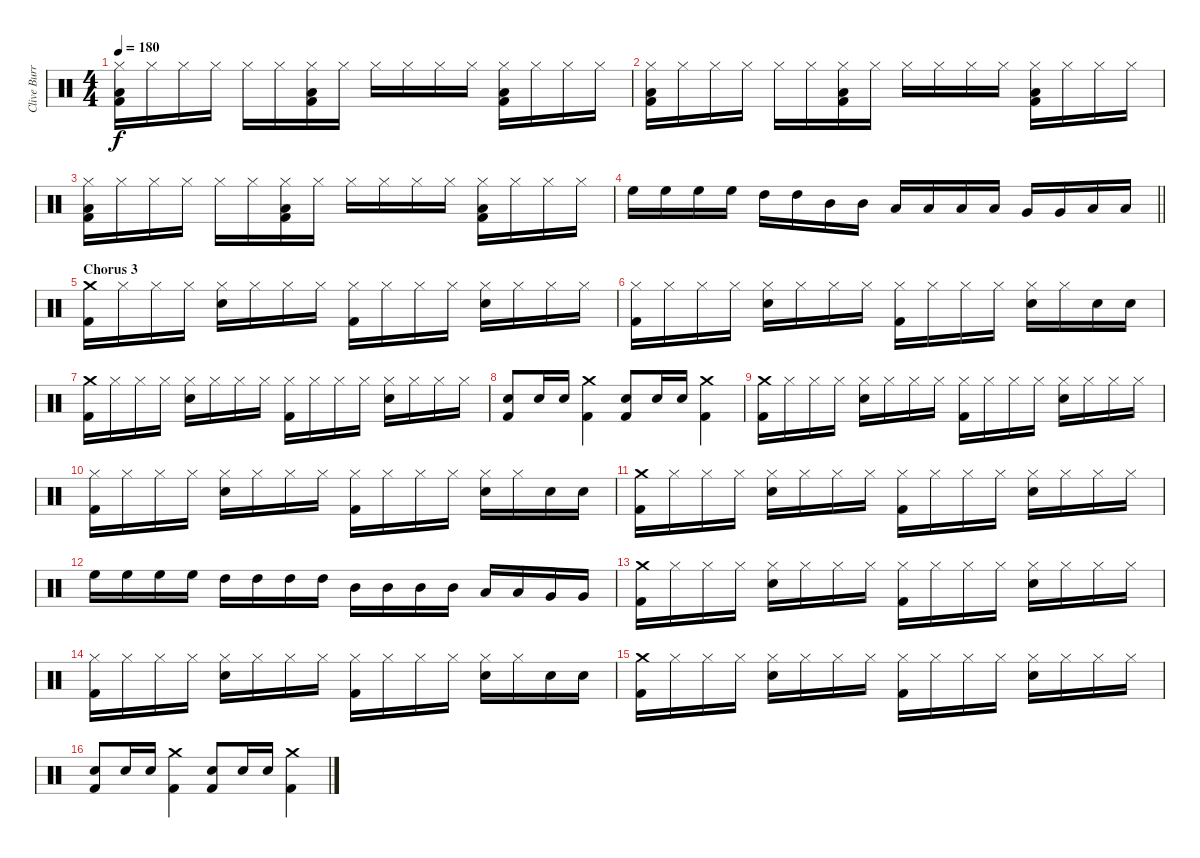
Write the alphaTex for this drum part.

\track ("Clive Burr" "Clive Burr") {instrument percussion}
\staff {score}
\articulation defaults
\ts (4 4)
\tempo 180
\clef neutral
\ks c
("Hi-Hat (closed)" "Low Tom (hit)" "Kick (hit) 2").16{dy f} "Hi-Hat (closed)".16 "Hi-Hat (closed)".16 "Hi-Hat (closed)".16 "Hi-Hat (closed)".16 "Hi-Hat (closed)".16 ("Hi-Hat (closed)" "Low Tom (hit)" "Kick (hit) 2").16 "Hi-Hat (closed)".16 "Hi-Hat (closed)".16 "Hi-Hat (closed)".16 "Hi-Hat (closed)".16 "Hi-Hat (closed)".16 ("Hi-Hat (closed)" "Low Tom (hit)" "Kick (hit) 2").16 "Hi-Hat (closed)".16 "Hi-Hat (closed)".16 "Hi-Hat (closed)".16 |
("Hi-Hat (closed)" "Low Tom (hit)" "Kick (hit) 2").16 "Hi-Hat (closed)".16 "Hi-Hat (closed)".16 "Hi-Hat (closed)".16 "Hi-Hat (closed)".16 "Hi-Hat (closed)".16 ("Hi-Hat (closed)" "Low Tom (hit)" "Kick (hit) 2").16 "Hi-Hat (closed)".16 "Hi-Hat (closed)".16 "Hi-Hat (closed)".16 "Hi-Hat (closed)".16 "Hi-Hat (closed)".16 ("Hi-Hat (closed)" "Low Tom (hit)" "Kick (hit) 2").16 "Hi-Hat (closed)".16 "Hi-Hat (closed)".16 "Hi-Hat (closed)".16 |
("Hi-Hat (closed)" "Low Tom (hit)" "Kick (hit) 2").16 "Hi-Hat (closed)".16 "Hi-Hat (closed)".16 "Hi-Hat (closed)".16 "Hi-Hat (closed)".16 "Hi-Hat (closed)".16 ("Hi-Hat (closed)" "Low Tom (hit)" "Kick (hit) 2").16 "Hi-Hat (closed)".16 "Hi-Hat (closed)".16 "Hi-Hat (closed)".16 "Hi-Hat (closed)".16 "Hi-Hat (closed)".16 ("Hi-Hat (closed)" "Low Tom (hit)" "Kick (hit) 2").16 "Hi-Hat (closed)".16 "Hi-Hat (closed)".16 "Hi-Hat (closed)".16 |
\barLineRight lightlight "High Floor Tom (hit)".16 "High Floor Tom (hit)".16 "High Floor Tom (hit)".16 "High Floor Tom (hit)".16 "High Tom (hit)".16 "High Tom (hit)".16 "Mid Tom (hit)".16 "Mid Tom (hit)".16 "Low Tom (hit)".16 "Low Tom (hit)".16 "Low Tom (hit)".16 "Low Tom (hit)".16 "Very Low Tom (hit)".16 "Very Low Tom (hit)".16 "Low Floor Tom (hit)".16 "Low Floor Tom (hit)".16
|
\section ("" "Chorus 3")
("Crash medium (hit)" "Kick (hit) 2").16 "Hi-Hat (closed)".16 "Hi-Hat (closed)".16 "Hi-Hat (closed)".16 ("Hi-Hat (closed)" "Electric Snare (hit)").16 "Hi-Hat (closed)".16 "Hi-Hat (closed)".16 "Hi-Hat (closed)".16 ("Hi-Hat (closed)" "Kick (hit) 2").16 "Hi-Hat (closed)".16 "Hi-Hat (closed)".16 "Hi-Hat (closed)".16 ("Hi-Hat (closed)" "Electric Snare (hit)").16 "Hi-Hat (closed)".16 "Hi-Hat (closed)".16 "Hi-Hat (closed)".16 |
("Hi-Hat (closed)" "Kick (hit) 2").16 "Hi-Hat (closed)".16 "Hi-Hat (closed)".16 "Hi-Hat (closed)".16 ("Hi-Hat (closed)" "Electric Snare (hit)").16 "Hi-Hat (closed)".16 "Hi-Hat (closed)".16 "Hi-Hat (closed)".16 ("Hi-Hat (closed)" "Kick (hit) 2").16 "Hi-Hat (closed)".16 "Hi-Hat (closed)".16 "Hi-Hat (closed)".16 ("Hi-Hat (closed)" "Electric Snare (hit)").16 "Hi-Hat (closed)".16 "Electric Snare (hit)".16 "Electric Snare (hit)".16 |
("Crash medium (hit)" "Kick (hit) 2").16 "Hi-Hat (closed)".16 "Hi-Hat (closed)".16 "Hi-Hat (closed)".16 ("Hi-Hat (closed)" "Electric Snare (hit)").16 "Hi-Hat (closed)".16 "Hi-Hat (closed)".16 "Hi-Hat (closed)".16 ("Hi-Hat (closed)" "Kick (hit) 2").16 "Hi-Hat (closed)".16 "Hi-Hat (closed)".16 "Hi-Hat (closed)".16 ("Hi-Hat (closed)" "Electric Snare (hit)").16 "Hi-Hat (closed)".16 "Hi-Hat (closed)".16 "Hi-Hat (closed)".16 |
("Electric Snare (hit)" "Kick (hit) 2").8 "Electric Snare (hit)".16 "Electric Snare (hit)".16 ("Crash medium (hit)" "Kick (hit) 2").4 ("Electric Snare (hit)" "Kick (hit) 2").8 "Electric Snare (hit)".16 "Electric Snare (hit)".16 ("Crash medium (hit)" "Kick (hit) 2").4 |
("Crash medium (hit)" "Kick (hit) 2").16 "Hi-Hat (closed)".16 "Hi-Hat (closed)".16 "Hi-Hat (closed)".16 ("Hi-Hat (closed)" "Electric Snare (hit)").16 "Hi-Hat (closed)".16 "Hi-Hat (closed)".16 "Hi-Hat (closed)".16 ("Hi-Hat (closed)" "Kick (hit) 2").16 "Hi-Hat (closed)".16 "Hi-Hat (closed)".16 "Hi-Hat (closed)".16 ("Hi-Hat (closed)" "Electric Snare (hit)").16 "Hi-Hat (closed)".16 "Hi-Hat (closed)".16 "Hi-Hat (closed)".16 |
("Hi-Hat (closed)" "Kick (hit) 2").16 "Hi-Hat (closed)".16 "Hi-Hat (closed)".16 "Hi-Hat (closed)".16 ("Hi-Hat (closed)" "Electric Snare (hit)").16 "Hi-Hat (closed)".16 "Hi-Hat (closed)".16 "Hi-Hat (closed)".16 ("Hi-Hat (closed)" "Kick (hit) 2").16 "Hi-Hat (closed)".16 "Hi-Hat (closed)".16 "Hi-Hat (closed)".16 ("Hi-Hat (closed)" "Electric Snare (hit)").16 "Hi-Hat (closed)".16 "Electric Snare (hit)".16 "Electric Snare (hit)".16 |
("Crash medium (hit)" "Kick (hit) 2").16 "Hi-Hat (closed)".16 "Hi-Hat (closed)".16 "Hi-Hat (closed)".16 ("Hi-Hat (closed)" "Electric Snare (hit)").16 "Hi-Hat (closed)".16 "Hi-Hat (closed)".16 "Hi-Hat (closed)".16 ("Hi-Hat (closed)" "Kick (hit) 2").16 "Hi-Hat (closed)".16 "Hi-Hat (closed)".16 "Hi-Hat (closed)".16 ("Hi-Hat (closed)" "Electric Snare (hit)").16 "Hi-Hat (closed)".16 "Hi-Hat (closed)".16 "Hi-Hat (closed)".16 |
"High Floor Tom (hit)".16 "High Floor Tom (hit)".16 "High Floor Tom (hit)".16 "High Floor Tom (hit)".16 "High Tom (hit)".16 "High Tom (hit)".16 "High Tom (hit)".16 "High Tom (hit)".16 "Mid Tom (hit)".16 "Mid Tom (hit)".16 "Mid Tom (hit)".16 "Mid Tom (hit)".16 "Low Tom (hit)".16 "Low Tom (hit)".16 "Very Low Tom (hit)".16 "Very Low Tom (hit)".16 |
("Crash medium (hit)" "Kick (hit) 2").16 "Hi-Hat (closed)".16 "Hi-Hat (closed)".16 "Hi-Hat (closed)".16 ("Hi-Hat (closed)" "Electric Snare (hit)").16 "Hi-Hat (closed)".16 "Hi-Hat (closed)".16 "Hi-Hat (closed)".16 ("Hi-Hat (closed)" "Kick (hit) 2").16 "Hi-Hat (closed)".16 "Hi-Hat (closed)".16 "Hi-Hat (closed)".16 ("Hi-Hat (closed)" "Electric Snare (hit)").16 "Hi-Hat (closed)".16 "Hi-Hat (closed)".16 "Hi-Hat (closed)".16 |
("Hi-Hat (closed)" "Kick (hit) 2").16 "Hi-Hat (closed)".16 "Hi-Hat (closed)".16 "Hi-Hat (closed)".16 ("Hi-Hat (closed)" "Electric Snare (hit)").16 "Hi-Hat (closed)".16 "Hi-Hat (closed)".16 "Hi-Hat (closed)".16 ("Hi-Hat (closed)" "Kick (hit) 2").16 "Hi-Hat (closed)".16 "Hi-Hat (closed)".16 "Hi-Hat (closed)".16 ("Hi-Hat (closed)" "Electric Snare (hit)").16 "Hi-Hat (closed)".16 "Electric Snare (hit)".16 "Electric Snare (hit)".16 |
("Crash medium (hit)" "Kick (hit) 2").16 "Hi-Hat (closed)".16 "Hi-Hat (closed)".16 "Hi-Hat (closed)".16 ("Hi-Hat (closed)" "Electric Snare (hit)").16 "Hi-Hat (closed)".16 "Hi-Hat (closed)".16 "Hi-Hat (closed)".16 ("Hi-Hat (closed)" "Kick (hit) 2").16 "Hi-Hat (closed)".16 "Hi-Hat (closed)".16 "Hi-Hat (closed)".16 ("Hi-Hat (closed)" "Electric Snare (hit)").16 "Hi-Hat (closed)".16 "Hi-Hat (closed)".16 "Hi-Hat (closed)".16 |
("Electric Snare (hit)" "Kick (hit) 2").8 "Electric Snare (hit)".16 "Electric Snare (hit)".16 ("Crash medium (hit)" "Kick (hit) 2").4 ("Electric Snare (hit)" "Kick (hit) 2").8 "Electric Snare (hit)".16 "Electric Snare (hit)".16 ("Crash medium (hit)" "Kick (hit) 2").4
